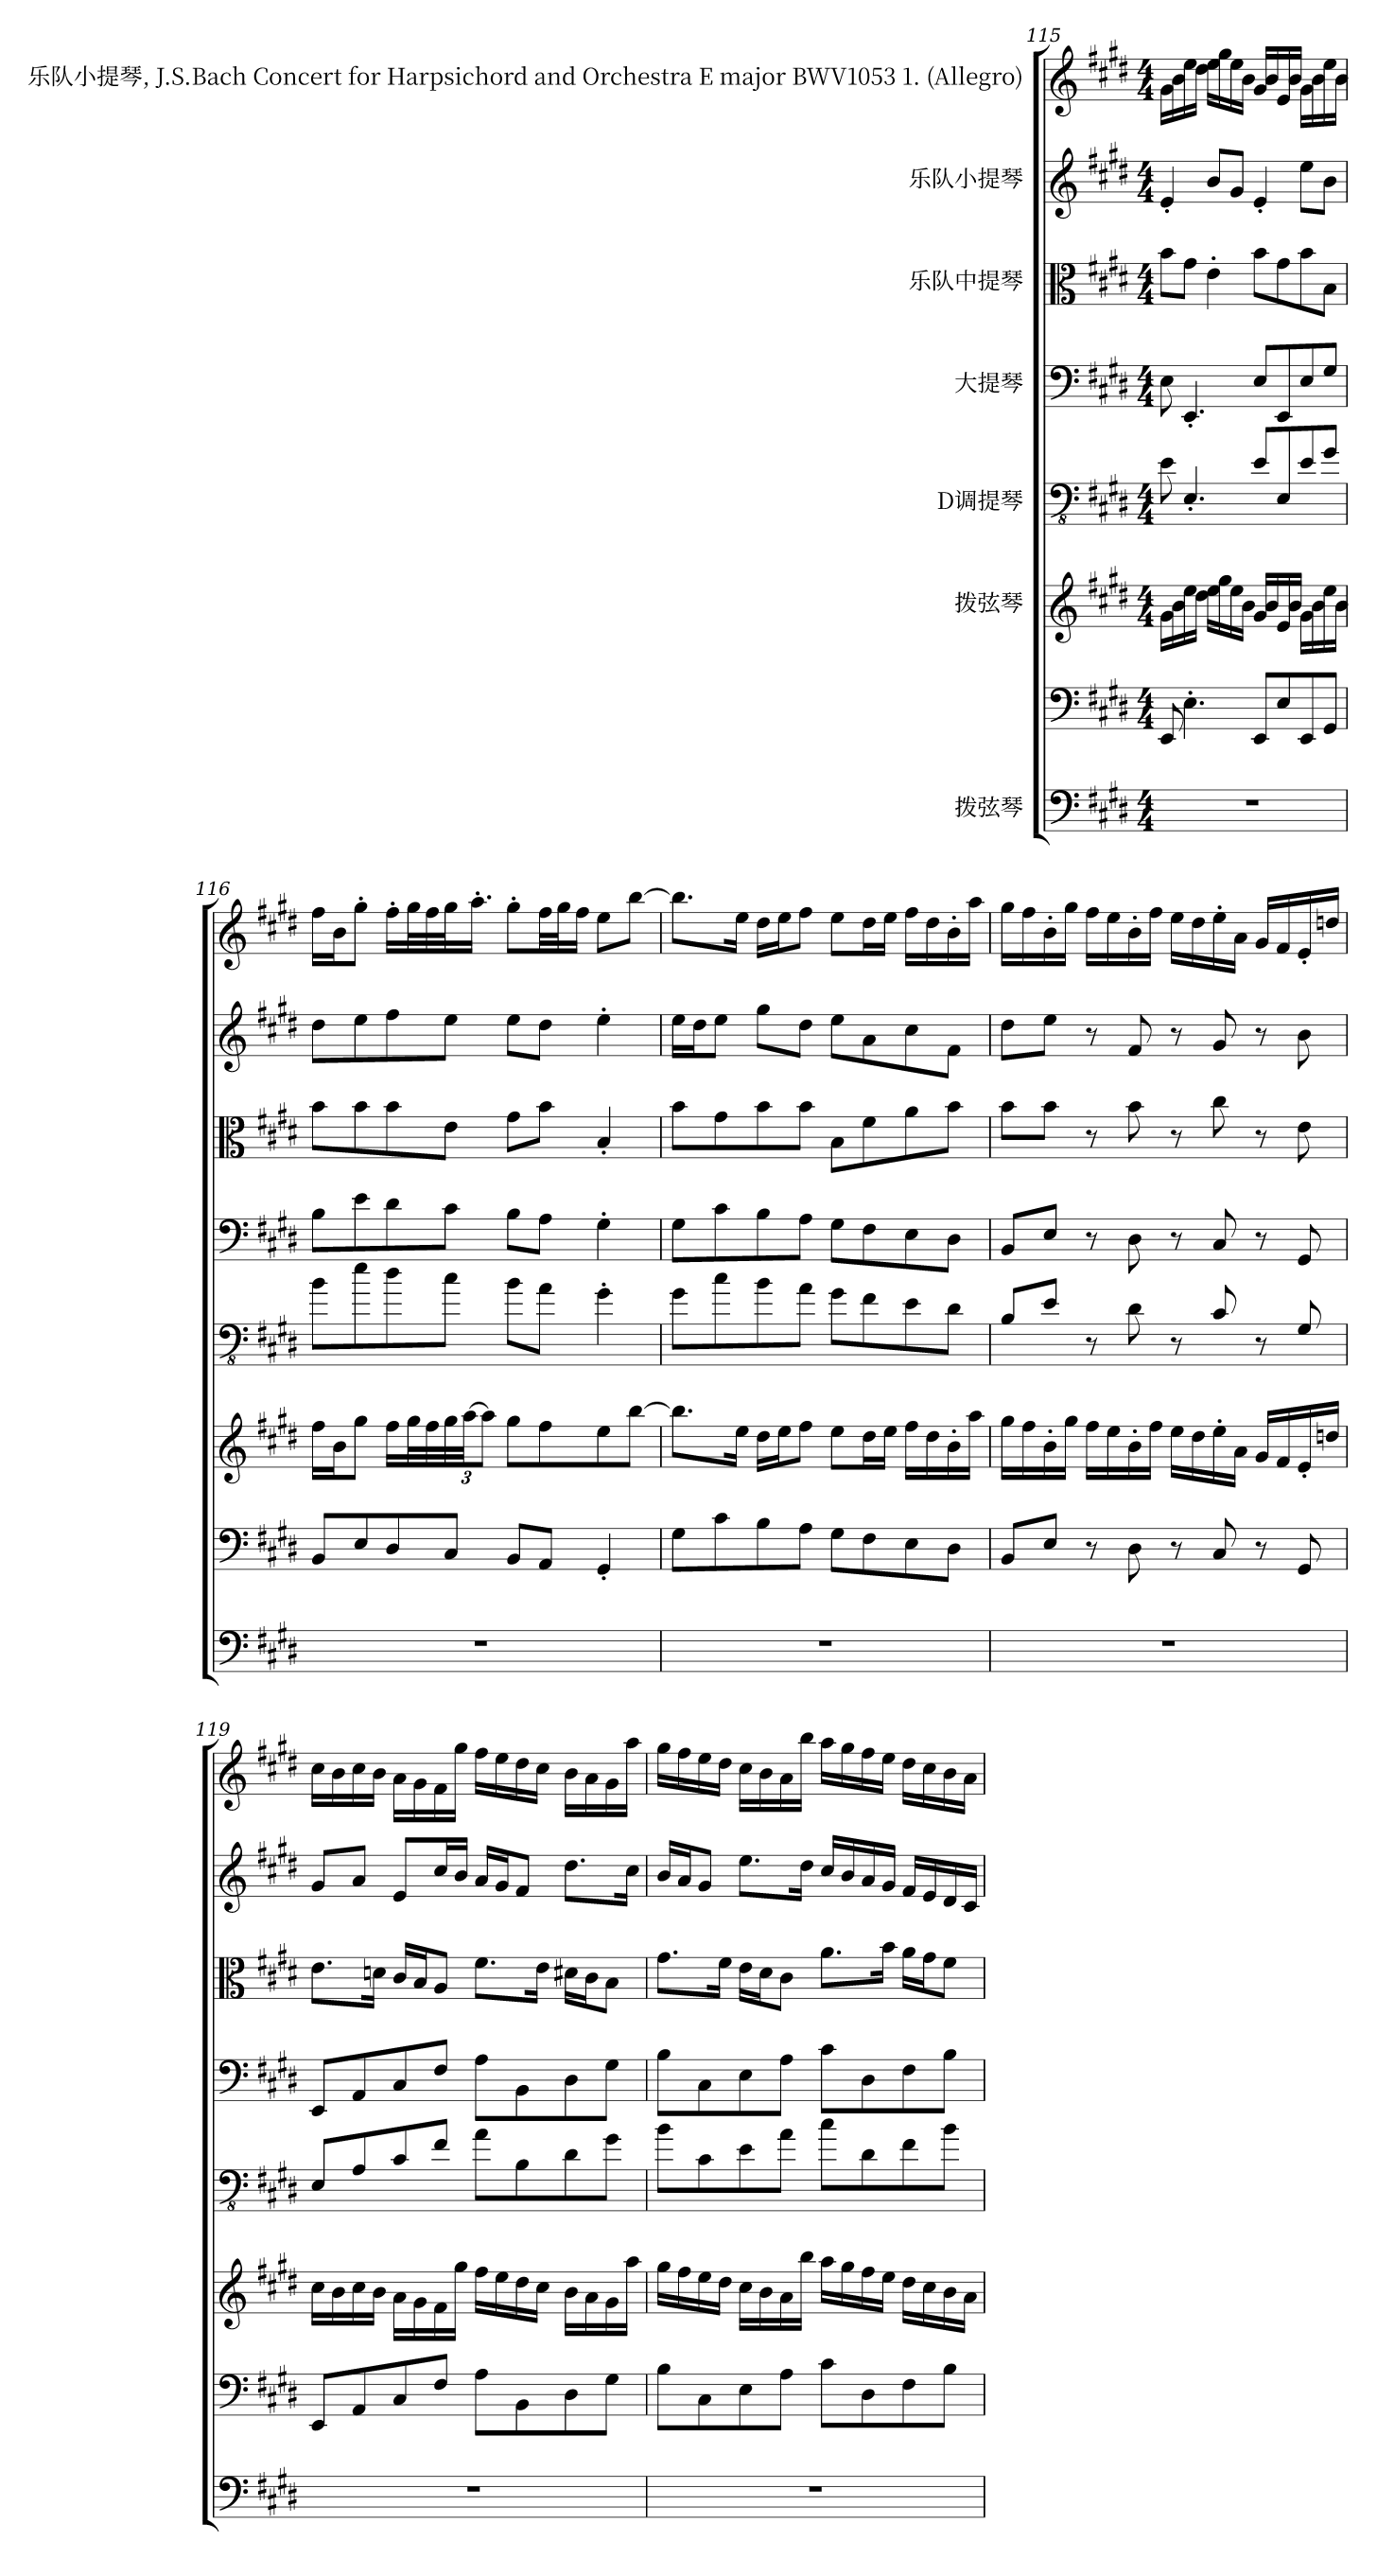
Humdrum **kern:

**kern	**kern	**kern	**kern	**kern	**kern	**kern	**kern
*part7	*part7	*part6	*part5	*part4	*part3	*part2	*part1
*staff8	*staff7	*staff6	*staff5	*staff4	*staff3	*staff2	*staff1
*I"拨弦琴	*	*I"拨弦琴	*I"D调提琴	*I"大提琴	*I"乐队中提琴	*I"乐队小提琴	*I"乐队小提琴, J.S.Bach Concert for Harpsichord and Orchestra E major BWV1053 1. (Allegro)
!!LO:PB:g=z
*clefF4	*clefF4	*clefG2	*clefFv4	*clefF4	*clefC3	*clefG2	*clefG2
*	*	*	*ITrd7c12	*	*	*	*
*k[f#c#g#d#]	*k[f#c#g#d#]	*k[f#c#g#d#]	*k[f#c#g#d#]	*k[f#c#g#d#]	*k[f#c#g#d#]	*k[f#c#g#d#]	*k[f#c#g#d#]
*M4/4	*M4/4	*M4/4	*M4/4	*M4/4	*M4/4	*M4/4	*M4/4
=115	=115	=115	=115	=115	=115	=115	=115
1r	8EE/	16g#\LL	8EE\	8E\	8b\L	4e'/	16g#\LL
.	.	16b\	.	.	.	.	16b\
.	4.E'\	16ee\	4.EEE'/	4.EE'/	8g#\J	.	16ee\
.	.	16dd#\JJ	.	.	.	.	16dd#\JJ
.	.	16ee\LL	.	.	4e'\	8b/L	16ee\LL
.	.	16gg#\	.	.	.	.	16gg#\
.	.	16ee\	.	.	.	8g#/J	16ee\
.	.	16b\JJ	.	.	.	.	16b\JJ
.	8EE/L	16g#/LL	8EE/L	8E/L	8b\L	4e'/	16g#/LL
.	.	16b/	.	.	.	.	16b/
.	8E/	16e/	8EEE/	8EE/	8g#\	.	16e/
.	.	16b/JJ	.	.	.	.	16b/JJ
.	8EE/	16g#\LL	8EE/	8E/	8b\	8ee\L	16g#\LL
.	.	16b\	.	.	.	.	16b\
.	8GG#/J	16ee\	8GG#/J	8G#/J	8B\J	8b\J	16ee\
.	.	16b\JJ	.	.	.	.	16b\JJ
=116	=116	=116	=116	=116	=116	=116	=116
1r	8BB/L	16ff#\LL	8BB\L	8B\L	8b\L	8dd#\L	16ff#\LL
.	.	16b\J	.	.	.	.	16b\J
.	8E/	8gg#\J	8E\	8e\	8b\	8ee\	8gg#'\J
.	8D#/	16ff#\LL	8D#\	8d#\	8b\	8ff#\	16ff#'\LL
.	.	32gg#\L	.	.	.	.	32gg#\L
.	.	32ff#\	.	.	.	.	32ff#\
*	*	*Xbrackettup	*	*	*	*	*
.	8C#/J	48gg#\	8C#\J	8c#\J	8e\J	8ee\J	32gg#\J
.	.	[48aa\JJ	.	.	.	.	.
.	.	.	.	.	.	.	16.aa'\JJ
.	.	12aa\J]	.	.	.	.	.
.	8BB/L	8gg#\L	8BB\L	8B\L	8g#\L	8ee\L	8gg#'\L
.	8AA/J	8ff#\	8AA\J	8A\J	8b\J	8dd#\J	32ff#\LL
.	.	.	.	.	.	.	32gg#\J
.	.	.	.	.	.	.	16ff#\JJ
.	4GG#'/	8ee\	4GG#'\	4G#'\	4B'/	4ee'\	8ee\L
.	.	[8bb\J	.	.	.	.	[8bb\J
!!LO:PB:g=z
=117	=117	=117	=117	=117	=117	=117	=117
1r	8G#\L	8.bb\L]	8GG#\L	8G#\L	8b\L	16ee\LL	8.bb\L]
.	.	.	.	.	.	16dd#\J	.
.	8c#\	.	8C#\	8c#\	8g#\	8ee\J	.
.	.	16ee\Jk	.	.	.	.	16ee\Jk
.	8B\	16dd#\LL	8BB\	8B\	8b\	8gg#\L	16dd#\LL
.	.	16ee\J	.	.	.	.	16ee\J
.	8A\J	8ff#\J	8AA\J	8A\J	8b\J	8dd#\J	8ff#\J
.	8G#\L	8ee\L	8GG#\L	8G#\L	8B\L	8ee\L	8ee\L
.	8F#\	16dd#\L	8FF#\	8F#\	8f#\	8a\	16dd#\L
.	.	16ee\JJ	.	.	.	.	16ee\JJ
.	8E\	16ff#\LL	8EE\	8E\	8a\	8cc#\	16ff#\LL
.	.	16dd#\	.	.	.	.	16dd#\
.	8D#\J	16b'\	8DD#\J	8D#\J	8b\J	8f#\J	16b'\
.	.	16aa\JJ	.	.	.	.	16aa\JJ
=118	=118	=118	=118	=118	=118	=118	=118
1r	8BB/L	16gg#\LL	8BBB/L	8BB/L	8b\L	8dd#\L	16gg#\LL
.	.	16ff#\	.	.	.	.	16ff#\
.	8E/J	16b'\	8EE/J	8E/J	8b\J	8ee\J	16b'\
.	.	16gg#\JJ	.	.	.	.	16gg#\JJ
.	8r	16ff#\LL	8r	8r	8r	8r	16ff#\LL
.	.	16ee\	.	.	.	.	16ee\
.	8D#\	16b'\	8DD#\	8D#\	8b\	8f#/	16b'\
.	.	16ff#\JJ	.	.	.	.	16ff#\JJ
.	8r	16ee\LL	8r	8r	8r	8r	16ee\LL
.	.	16dd#\	.	.	.	.	16dd#\
.	8C#/	16ee'\	8CC#/	8C#/	8cc#\	8g#/	16ee'\
.	.	16a\JJ	.	.	.	.	16a\JJ
.	8r	16g#/LL	8r	8r	8r	8r	16g#/LL
.	.	16f#/	.	.	.	.	16f#/
.	8GG#/	16e'/	8GGG#/	8GG#/	8e\	8b\	16e'/
.	.	16ddn/JJ	.	.	.	.	16ddn/JJ
!!LO:PB:g=z
=119	=119	=119	=119	=119	=119	=119	=119
1r	8EE/L	16cc#\LL	8EEE/L	8EE/L	8.e\L	8g#/L	16cc#\LL
.	.	16b\	.	.	.	.	16b\
.	8AA/	16cc#\	8AAA/	8AA/	.	8a/J	16cc#\
.	.	16b\JJ	.	.	16dn\Jk	.	16b\JJ
.	8C#/	16a\LL	8CC#/	8C#/	16c#/LL	8e/L	16a\LL
.	.	16g#\	.	.	16B/J	.	16g#\
.	8F#/J	16f#\	8FF#/J	8F#/J	8A/J	16cc#/L	16f#\
.	.	16gg#\JJ	.	.	.	16b/JJ	16gg#\JJ
.	8A\L	16ff#\LL	8AA\L	8A\L	8.f#\L	16a/LL	16ff#\LL
.	.	16ee\	.	.	.	16g#/J	16ee\
.	8BB\	16dd#\	8BBB\	8BB\	.	8f#/J	16dd#\
.	.	16cc#\JJ	.	.	16e\Jk	.	16cc#\JJ
.	8D#\	16b\LL	8DD#\	8D#\	16d#X\LL	8.dd#\L	16b\LL
.	.	16a\	.	.	16c#\J	.	16a\
.	8G#\J	16g#\	8GG#\J	8G#\J	8B\J	.	16g#\
.	.	16aa\JJ	.	.	.	16cc#\Jk	16aa\JJ
=120	=120	=120	=120	=120	=120	=120	=120
1r	8B\L	16gg#\LL	8BB\L	8B\L	8.g#\L	16b/LL	16gg#\LL
.	.	16ff#\	.	.	.	16a/J	16ff#\
.	8C#\	16ee\	8CC#\	8C#\	.	8g#/J	16ee\
.	.	16dd#\JJ	.	.	16f#\Jk	.	16dd#\JJ
.	8E\	16cc#\LL	8EE\	8E\	16e\LL	8.ee\L	16cc#\LL
.	.	16b\	.	.	16d#\J	.	16b\
.	8A\J	16a\	8AA\J	8A\J	8c#\J	.	16a\
.	.	16bb\JJ	.	.	.	16dd#\Jk	16bb\JJ
.	8c#\L	16aa\LL	8C#\L	8c#\L	8.a\L	16cc#/LL	16aa\LL
.	.	16gg#\	.	.	.	16b/	16gg#\
.	8D#\	16ff#\	8DD#\	8D#\	.	16a/	16ff#\
.	.	16ee\JJ	.	.	16b\Jk	16g#/JJ	16ee\JJ
.	8F#\	16dd#\LL	8FF#\	8F#\	16a\LL	16f#/LL	16dd#\LL
.	.	16cc#\	.	.	16g#\J	16e/	16cc#\
.	8B\J	16b\	8BB\J	8B\J	8f#\J	16d#/	16b\
.	.	16a\JJ	.	.	.	16c#/JJ	16a\JJ
=	=	=	=	=	=	=	=
*-	*-	*-	*-	*-	*-	*-	*-
